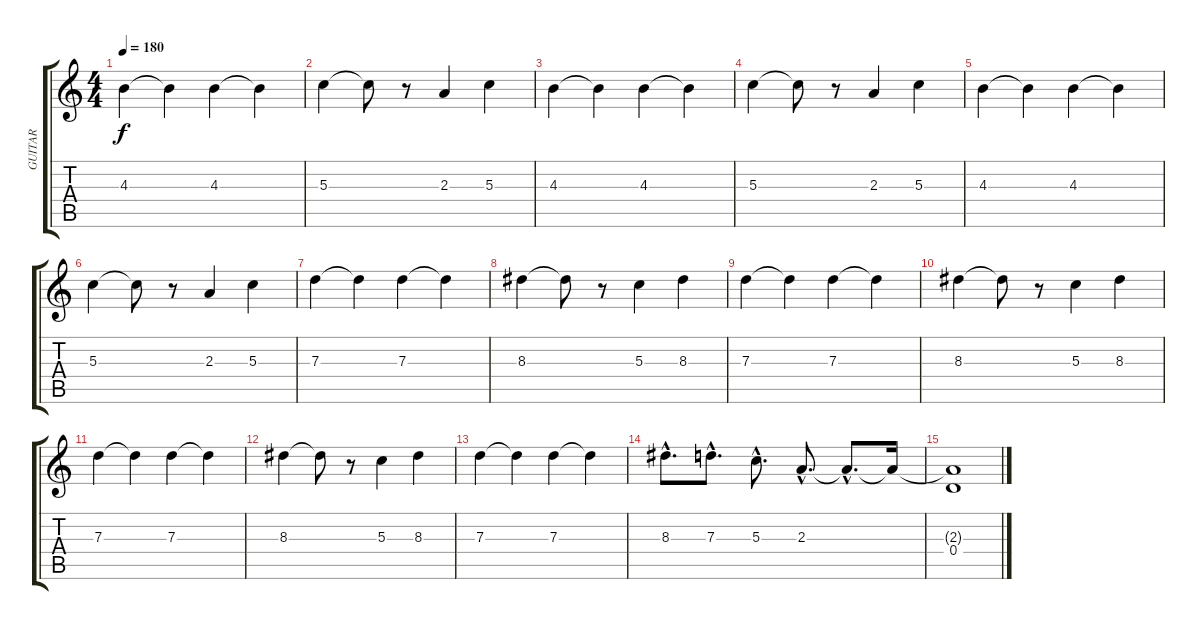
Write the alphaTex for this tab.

\track ("GUITAR" "GUITAR") {instrument distortionguitar}
\staff {score tabs}
\tuning (E4 B3 G3 D3 A2 E2) {hide}
\ts (4 4)
\tempo 180
\clef g2
\ks c
4.3.4{dy f} 4.3{t}.4 4.3.4 4.3{t}.4 |
5.3.4 5.3{t}.8 r.8 2.3.4 5.3.4 |
4.3.4 4.3{t}.4 4.3.4 4.3{t}.4 |
5.3.4 5.3{t}.8 r.8 2.3.4 5.3.4 |
4.3.4 4.3{t}.4 4.3.4 4.3{t}.4 |
5.3.4 5.3{t}.8 r.8 2.3.4 5.3.4 |
7.3.4 7.3{t}.4 7.3.4 7.3{t}.4 |
8.3.4 8.3{t}.8 r.8 5.3.4 8.3.4 |
7.3.4 7.3{t}.4 7.3.4 7.3{t}.4 |
8.3.4 8.3{t}.8 r.8 5.3.4 8.3.4 |
7.3.4 7.3{t}.4 7.3.4 7.3{t}.4 |
8.3.4 8.3{t}.8 r.8 5.3.4 8.3.4 |
7.3.4 7.3{t}.4 7.3.4 7.3{t}.4 |
8.3{hac}.8{d} 7.3{hac}.8{d} 5.3{hac}.8{d} 2.3{hac}.8{d} 2.3{hac t}.8{d} 2.3{t}.16 |
(2.3{t} 0.4).1
